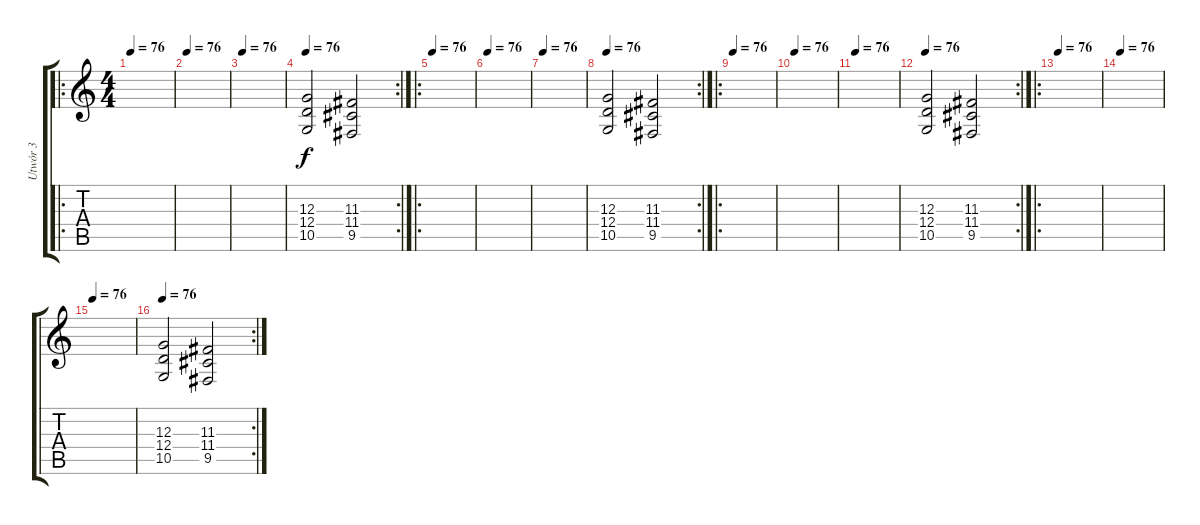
\track ("Utwór 3" "Utwór 3") {instrument stringensemble1}
\staff {score tabs}
\tuning (E4 B3 G3 D3 A2 E2) {hide}
\ro
\ts (4 4)
\tempo 76
\clef g2
\ks c
|
\tempo 76
|
\tempo 76
|
\rc 2
\tempo 76
(12.3 12.4 10.5).2 (11.3 11.4 9.5).2 |
\ro
\tempo 76
|
\tempo 76
|
\tempo 76
|
\rc 2
\tempo 76
(12.3 12.4 10.5).2 (11.3 11.4 9.5).2 |
\ro
\tempo 76
|
\tempo 76
|
\tempo 76
|
\rc 2
\tempo 76
(12.3 12.4 10.5).2 (11.3 11.4 9.5).2 |
\ro
\tempo 76
|
\tempo 76
|
\tempo 76
|
\rc 2
\tempo 76
(12.3 12.4 10.5).2 (11.3 11.4 9.5).2
